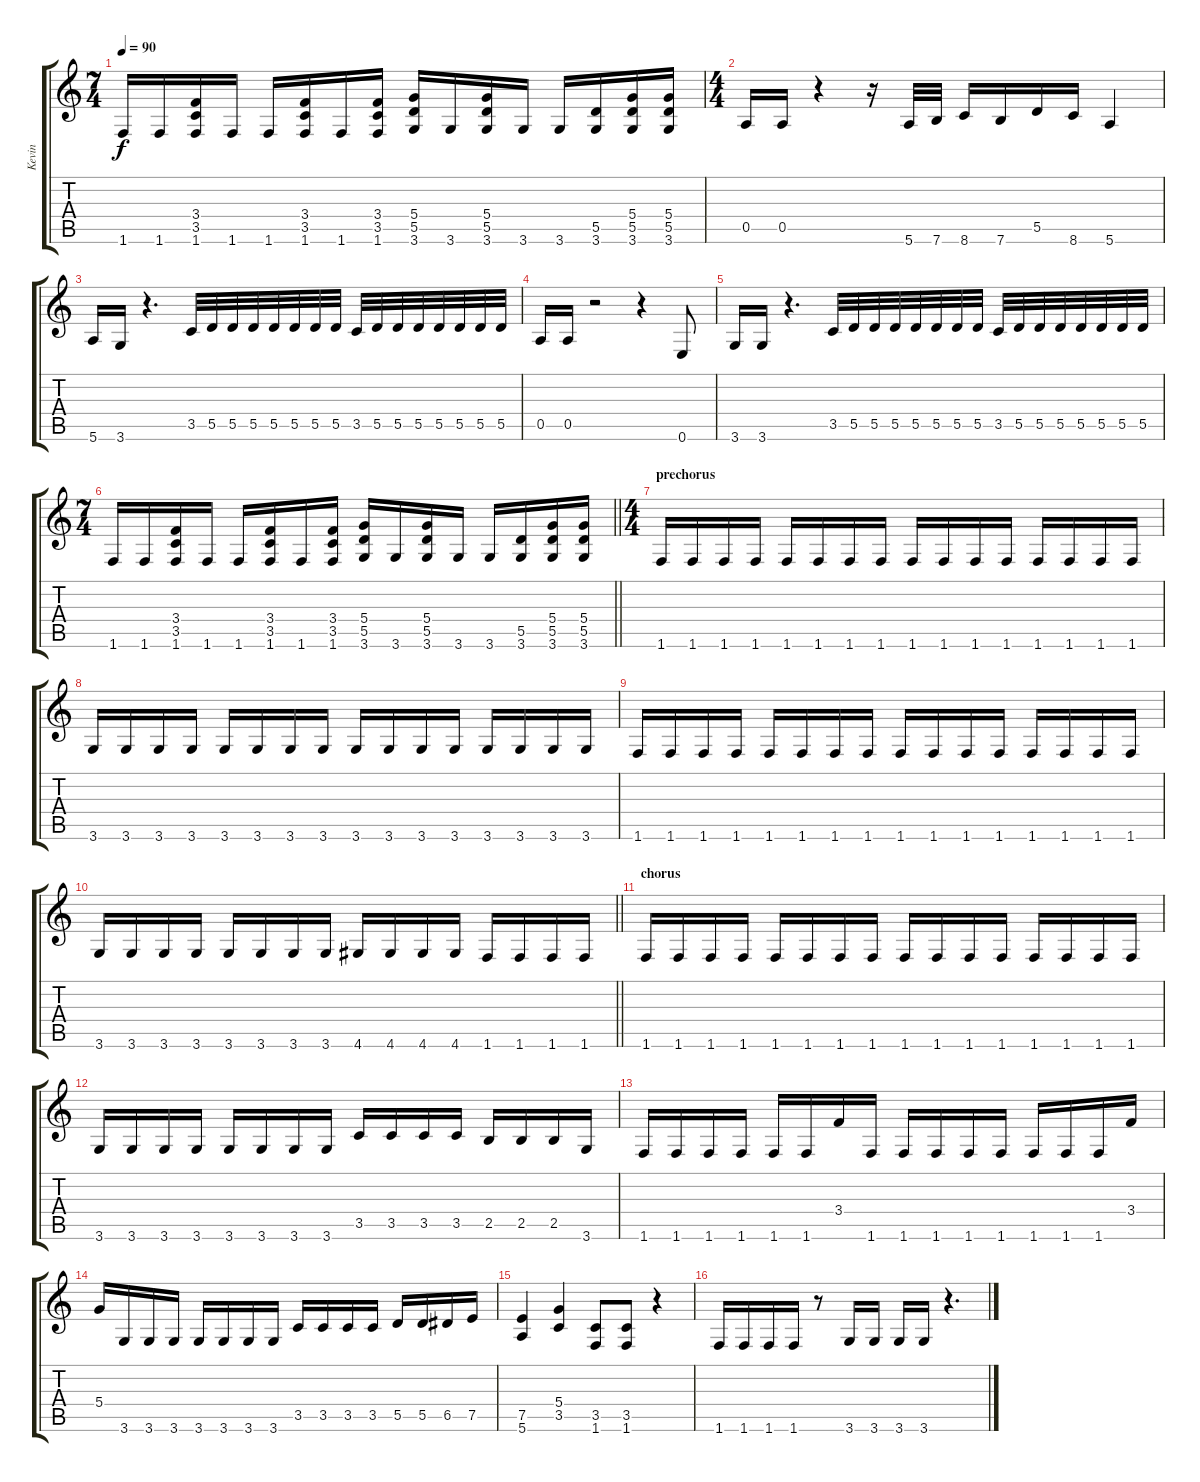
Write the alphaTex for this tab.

\track ("Kevin" "Kevin") {instrument electricbassfinger}
\staff {score tabs}
\tuning (E4 B3 G3 D3 A2 E2) {hide}
\ts (7 4)
\tempo 90
\clef g2
\ks c
1.6.16{dy f volume 8} 1.6.16 (3.4 3.5 1.6).16 1.6.16 1.6.16 (3.4 3.5 1.6).16 1.6.16 (3.4 3.5 1.6).16 (5.4 5.5 3.6).16 3.6.16 (5.4 5.5 3.6).16 3.6.16 3.6.16 (5.5 3.6).16 (5.4 5.5 3.6).16 (5.4 5.5 3.6).16 |
\ts (4 4)
0.5.16{volume 8} 0.5.16 r.4 r.16 5.6.32 7.6.32 8.6.16 7.6.16 5.5.16 8.6.16 5.6.4 |
5.6.16 3.6.16 r.4{d} 3.5.32 5.5.32 5.5.32 5.5.32 5.5.32 5.5.32 5.5.32 5.5.32 3.5.32 5.5.32 5.5.32 5.5.32 5.5.32 5.5.32 5.5.32 5.5.32 |
0.5.16 0.5.16 r.2 r.4 0.6.8 |
3.6.16 3.6.16 r.4{d} 3.5.32 5.5.32 5.5.32 5.5.32 5.5.32 5.5.32 5.5.32 5.5.32 3.5.32 5.5.32 5.5.32 5.5.32 5.5.32 5.5.32 5.5.32 5.5.32 |
\ts (7 4)
\barLineRight lightlight
1.6.16{volume 8} 1.6.16 (3.4 3.5 1.6).16 1.6.16 1.6.16 (3.4 3.5 1.6).16 1.6.16 (3.4 3.5 1.6).16 (5.4 5.5 3.6).16 3.6.16 (5.4 5.5 3.6).16 3.6.16 3.6.16 (5.5 3.6).16 (5.4 5.5 3.6).16 (5.4 5.5 3.6).16 |
\ts (4 4)
\section ("" "prechorus")
1.6.16{volume 13} 1.6.16 1.6.16 1.6.16 1.6.16 1.6.16 1.6.16 1.6.16 1.6.16 1.6.16 1.6.16 1.6.16 1.6.16 1.6.16 1.6.16 1.6.16 |
3.6.16 3.6.16 3.6.16 3.6.16 3.6.16 3.6.16 3.6.16 3.6.16 3.6.16 3.6.16 3.6.16 3.6.16 3.6.16 3.6.16 3.6.16 3.6.16 |
1.6.16 1.6.16 1.6.16 1.6.16 1.6.16 1.6.16 1.6.16 1.6.16 1.6.16 1.6.16 1.6.16 1.6.16 1.6.16 1.6.16 1.6.16 1.6.16 |
\barLineRight lightlight
3.6.16 3.6.16 3.6.16 3.6.16 3.6.16 3.6.16 3.6.16 3.6.16 4.6.16 4.6.16 4.6.16 4.6.16 1.6.16 1.6.16 1.6.16 1.6.16 |
\section ("" "chorus")
1.6.16 1.6.16 1.6.16 1.6.16 1.6.16 1.6.16 1.6.16 1.6.16 1.6.16 1.6.16 1.6.16 1.6.16 1.6.16 1.6.16 1.6.16 1.6.16 |
3.6.16 3.6.16 3.6.16 3.6.16 3.6.16 3.6.16 3.6.16 3.6.16 3.5.16 3.5.16 3.5.16 3.5.16 2.5.16 2.5.16 2.5.16 3.6.16 |
1.6.16 1.6.16 1.6.16 1.6.16 1.6.16 1.6.16 3.4.16 1.6.16 1.6.16 1.6.16 1.6.16 1.6.16 1.6.16 1.6.16 1.6.16 3.4.16 |
5.4.16 3.6.16 3.6.16 3.6.16 3.6.16 3.6.16 3.6.16 3.6.16 3.5.16 3.5.16 3.5.16 3.5.16 5.5.16 5.5.16 6.5.16 7.5.16 |
(7.5 5.6).4 (5.4 3.5).4 (3.5 1.6).8 (3.5 1.6).8 r.4 |
1.6.16 1.6.16 1.6.16 1.6.16 r.8 3.6.16 3.6.16 3.6.16 3.6.16 r.4{d}
